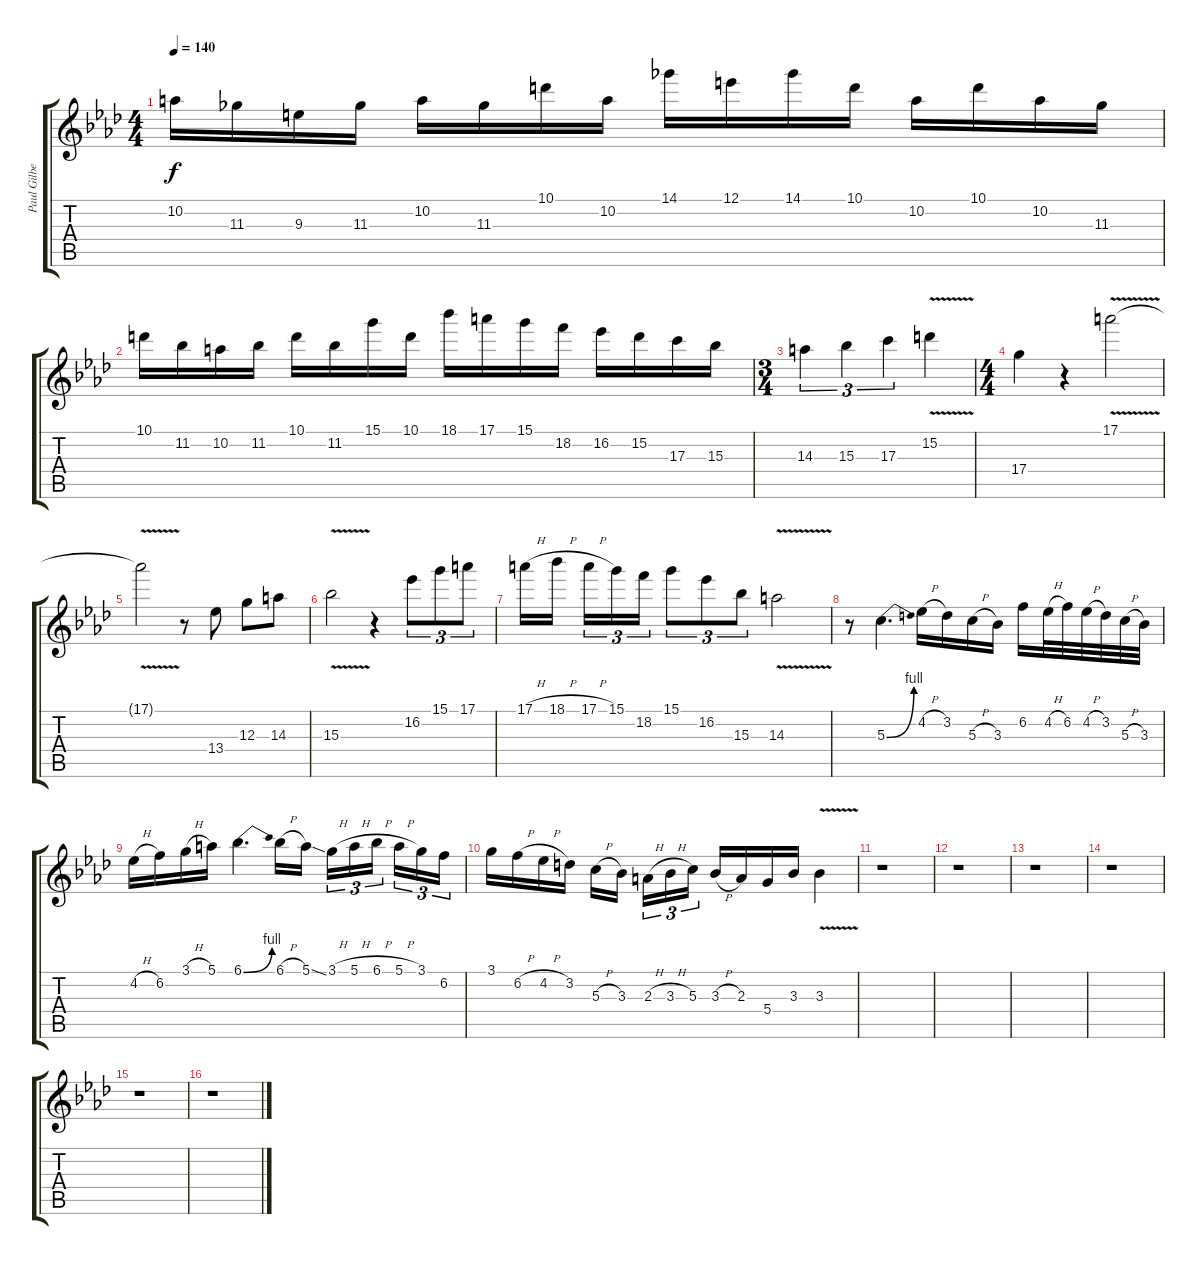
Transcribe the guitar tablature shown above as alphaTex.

\track ("Paul Gilbert" "Paul Gilbe") {instrument distortionguitar}
\staff {score tabs}
\tuning (E4 B3 G3 D3 A2 E2) {hide}
\ts (4 4)
\tempo 140
\clef g2
\ks fminor
10.2.16{dy f} 11.3.16 9.3.16 11.3.16 10.2.16 11.3.16 10.1.16 10.2.16 14.1.16 12.1.16 14.1.16 10.1.16 10.2.16 10.1.16 10.2.16 11.3.16 |
10.1.16 11.2.16 10.2.16 11.2.16 10.1.16 11.2.16 15.1.16 10.1.16 18.1.16 17.1.16 15.1.16 18.2.16 16.2.16 15.2.16 17.3.16 15.3.16 |
\ts (3 4)
14.3.4{tu (3 2)} 15.3.4{tu (3 2)} 17.3.4{tu (3 2)} 15.2{v}.4 |
\ts (4 4)
17.4.4 r.4 17.1{v}.2 |
17.1{t}.2 r.8 13.4.8 12.3.8 14.3.8 |
15.3{v}.2 r.4 16.2.8{tu (3 2)} 15.1.8{tu (3 2)} 17.1.8{tu (3 2)} |
17.1{h}.16 18.1{h}.16{beam splitsecondary} 17.1{h}.16{tu (3 2)} 15.1.16{tu (3 2)} 18.2.16{tu (3 2)} 15.1.8{tu (3 2)} 16.2.8{tu (3 2)} 15.3.8{tu (3 2)} 14.3{v}.2 |
r.8 5.3{be (bend 0 0 60 4)}.4{d} 4.2{h}.16 3.2.16 5.3{h}.16 3.3.16 6.2.16 4.2{h}.32 6.2.32 4.2{h}.32 3.2.32 5.3{h}.32 3.3.32 |
4.2{h}.16 6.2.16 3.1{h}.16 5.1.16 6.1{be (bend 0 0 60 4)}.4{d} 6.1{h}.16 5.1{ss}.16 3.1{h}.16{tu (3 2)} 5.1{h}.16{tu (3 2)} 6.1{h}.16{tu (3 2) beam splitsecondary} 5.1{h}.16{tu (3 2)} 3.1.16{tu (3 2)} 6.2.16{tu (3 2)} |
3.1.16 6.2{h}.16 4.2{h}.16 3.2.16 5.3{h}.16 3.3.16{beam splitsecondary} 2.3{h}.16{tu (3 2)} 3.3{h}.16{tu (3 2)} 5.3.16{tu (3 2)} 3.3{h}.16 2.3.16 5.4.16 3.3.16 3.3{v}.4 |
r.1 |
r.1 |
r.1 |
r.1 |
r.1 |
r.1
